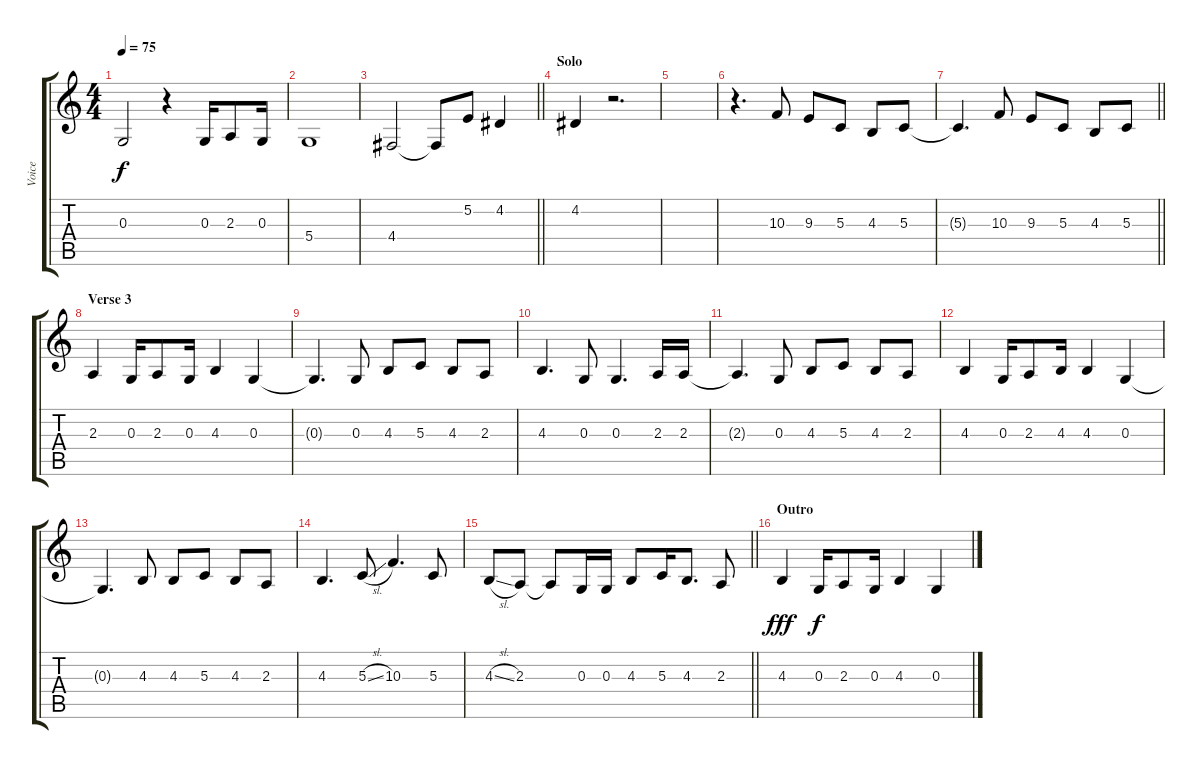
\track ("Voice" "Voice") {instrument altosax}
\staff {score tabs}
\tuning (E4 B3 G3 D3 A2 E2) {hide}
\ts (4 4)
\tempo 75
\clef g2
\ks c
0.3{t}.2{dy f} r.4 0.3.16 2.3.8 0.3.16 |
5.4.1 |
\barLineRight lightlight
4.4.2 4.4{t}.8 5.2.8 4.2.4 |
\section ("" "Solo")
4.2.4 r.2{d} |
|
r.4{d} 10.3.8 9.3.8 5.3.8 4.3.8 5.3.8 |
\barLineRight lightlight
5.3{t}.4{d} 10.3.8 9.3.8 5.3.8 4.3.8 5.3.8 |
\section ("" "Verse 3")
2.3.4 0.3.16 2.3.8 0.3.16 4.3.4 0.3.4 |
0.3{t}.4{d} 0.3.8 4.3.8 5.3.8 4.3.8 2.3.8 |
4.3.4{d} 0.3.8 0.3.4{d} 2.3.16 2.3.16 |
2.3{t}.4{d} 0.3.8 4.3.8 5.3.8 4.3.8 2.3.8 |
4.3.4 0.3.16 2.3.8 4.3.16 4.3.4 0.3.4 |
0.3{t}.4{d} 4.3.8 4.3.8 5.3.8 4.3.8 2.3.8 |
4.3.4{d} 5.3{sl}.8 10.3.4{d} 5.3.8 |
\barLineRight lightlight
4.3{sl}.8 2.3.8 2.3{t}.8 0.3.16 0.3.16 4.3.8 5.3.16 4.3.8{d} 2.3.8 |
\section ("" "Outro")
4.3.4{dy fff} 0.3.16{dy f} 2.3.8 0.3.16 4.3.4 0.3.4
